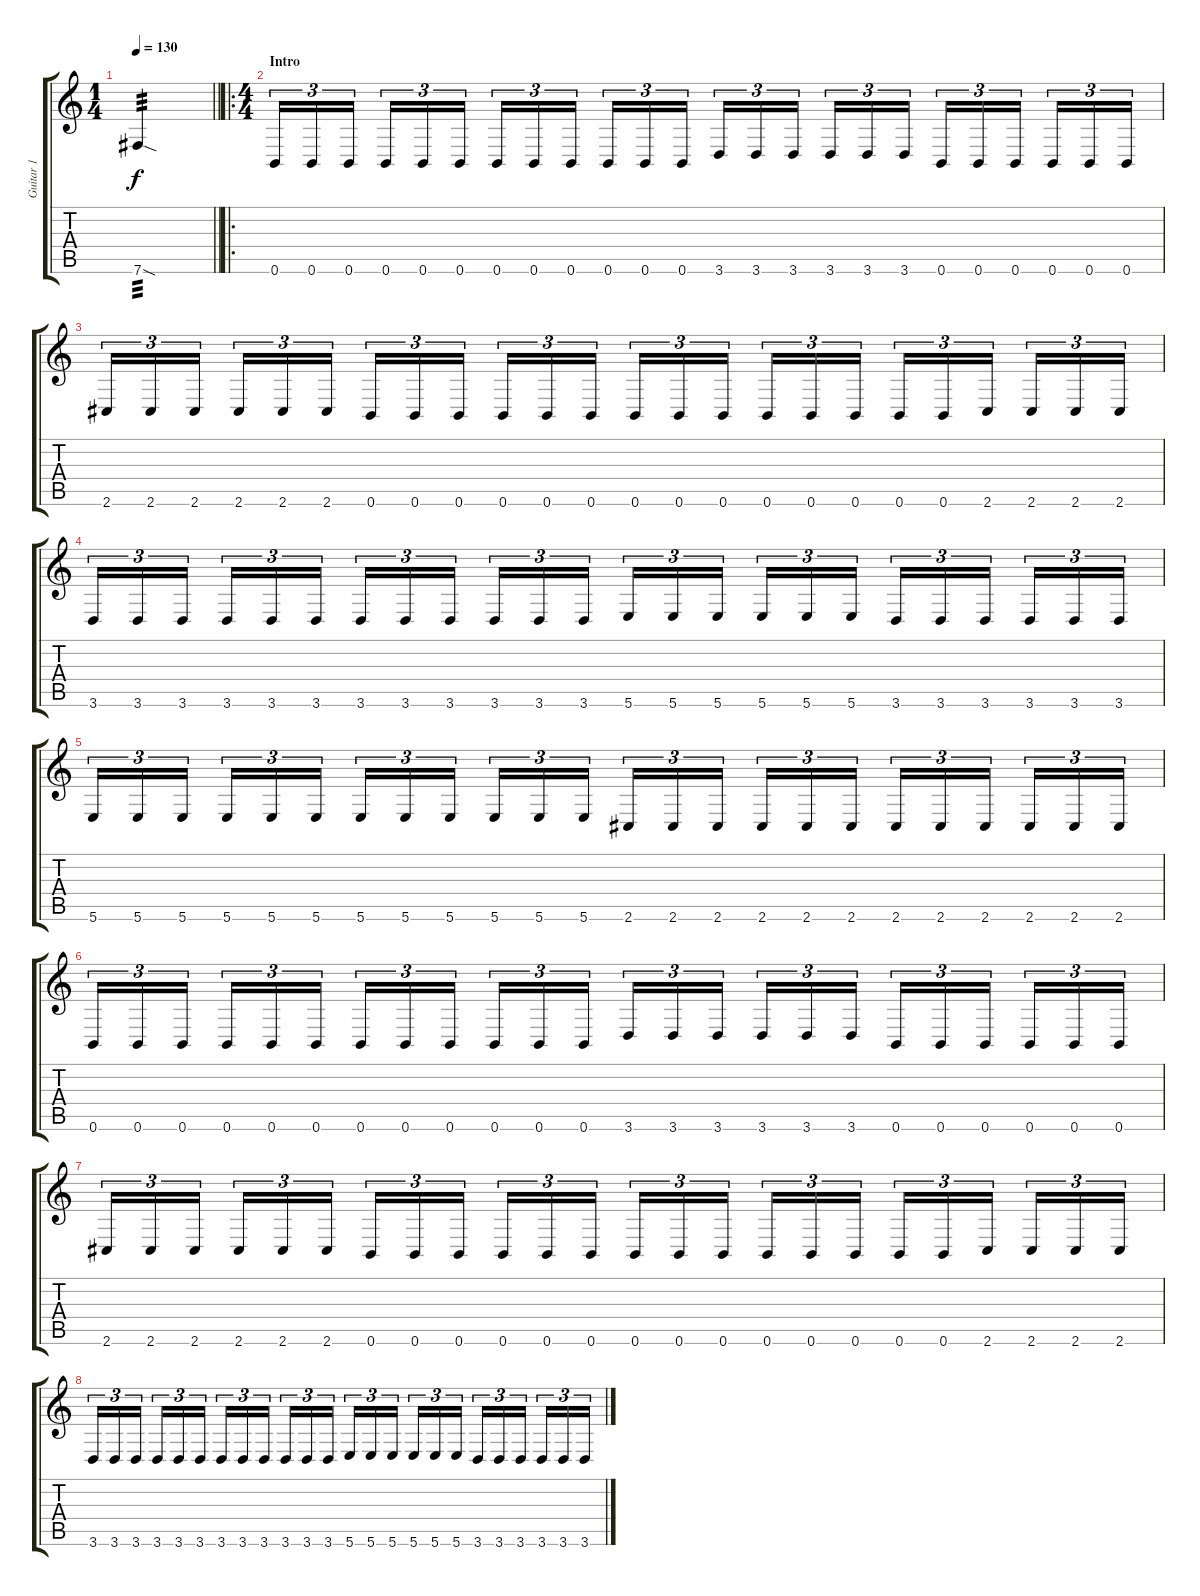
\track ("Guitar 1" "Guitar 1") {instrument distortionguitar}
\staff {score tabs}
\tuning (B3 Gb3 D3 A2 E2 B1) {hide}
\ts (1 4)
\tempo 130
\clef g2
\barLineRight lightlight
\ks c
7.6{sod}.4{tp 3 dy f instrument distortionguitar} |
\ro
\ts (4 4)
\section ("" "Intro")
0.6.16{tu (3 2)} 0.6.16{tu (3 2)} 0.6.16{tu (3 2)} 0.6.16{tu (3 2)} 0.6.16{tu (3 2)} 0.6.16{tu (3 2)} 0.6.16{tu (3 2)} 0.6.16{tu (3 2)} 0.6.16{tu (3 2)} 0.6.16{tu (3 2)} 0.6.16{tu (3 2)} 0.6.16{tu (3 2)} 3.6.16{tu (3 2)} 3.6.16{tu (3 2)} 3.6.16{tu (3 2)} 3.6.16{tu (3 2)} 3.6.16{tu (3 2)} 3.6.16{tu (3 2)} 0.6.16{tu (3 2)} 0.6.16{tu (3 2)} 0.6.16{tu (3 2)} 0.6.16{tu (3 2)} 0.6.16{tu (3 2)} 0.6.16{tu (3 2)} |
2.6.16{tu (3 2)} 2.6.16{tu (3 2)} 2.6.16{tu (3 2)} 2.6.16{tu (3 2)} 2.6.16{tu (3 2)} 2.6.16{tu (3 2)} 0.6.16{tu (3 2)} 0.6.16{tu (3 2)} 0.6.16{tu (3 2)} 0.6.16{tu (3 2)} 0.6.16{tu (3 2)} 0.6.16{tu (3 2)} 0.6.16{tu (3 2)} 0.6.16{tu (3 2)} 0.6.16{tu (3 2)} 0.6.16{tu (3 2)} 0.6.16{tu (3 2)} 0.6.16{tu (3 2)} 0.6.16{tu (3 2)} 0.6.16{tu (3 2)} 2.6.16{tu (3 2)} 2.6.16{tu (3 2)} 2.6.16{tu (3 2)} 2.6.16{tu (3 2)} |
3.6.16{tu (3 2)} 3.6.16{tu (3 2)} 3.6.16{tu (3 2)} 3.6.16{tu (3 2)} 3.6.16{tu (3 2)} 3.6.16{tu (3 2)} 3.6.16{tu (3 2)} 3.6.16{tu (3 2)} 3.6.16{tu (3 2)} 3.6.16{tu (3 2)} 3.6.16{tu (3 2)} 3.6.16{tu (3 2)} 5.6.16{tu (3 2)} 5.6.16{tu (3 2)} 5.6.16{tu (3 2)} 5.6.16{tu (3 2)} 5.6.16{tu (3 2)} 5.6.16{tu (3 2)} 3.6.16{tu (3 2)} 3.6.16{tu (3 2)} 3.6.16{tu (3 2)} 3.6.16{tu (3 2)} 3.6.16{tu (3 2)} 3.6.16{tu (3 2)} |
5.6.16{tu (3 2)} 5.6.16{tu (3 2)} 5.6.16{tu (3 2)} 5.6.16{tu (3 2)} 5.6.16{tu (3 2)} 5.6.16{tu (3 2)} 5.6.16{tu (3 2)} 5.6.16{tu (3 2)} 5.6.16{tu (3 2)} 5.6.16{tu (3 2)} 5.6.16{tu (3 2)} 5.6.16{tu (3 2)} 2.6.16{tu (3 2)} 2.6.16{tu (3 2)} 2.6.16{tu (3 2)} 2.6.16{tu (3 2)} 2.6.16{tu (3 2)} 2.6.16{tu (3 2)} 2.6.16{tu (3 2)} 2.6.16{tu (3 2)} 2.6.16{tu (3 2)} 2.6.16{tu (3 2)} 2.6.16{tu (3 2)} 2.6.16{tu (3 2)} |
0.6.16{tu (3 2)} 0.6.16{tu (3 2)} 0.6.16{tu (3 2)} 0.6.16{tu (3 2)} 0.6.16{tu (3 2)} 0.6.16{tu (3 2)} 0.6.16{tu (3 2)} 0.6.16{tu (3 2)} 0.6.16{tu (3 2)} 0.6.16{tu (3 2)} 0.6.16{tu (3 2)} 0.6.16{tu (3 2)} 3.6.16{tu (3 2)} 3.6.16{tu (3 2)} 3.6.16{tu (3 2)} 3.6.16{tu (3 2)} 3.6.16{tu (3 2)} 3.6.16{tu (3 2)} 0.6.16{tu (3 2)} 0.6.16{tu (3 2)} 0.6.16{tu (3 2)} 0.6.16{tu (3 2)} 0.6.16{tu (3 2)} 0.6.16{tu (3 2)} |
2.6.16{tu (3 2)} 2.6.16{tu (3 2)} 2.6.16{tu (3 2)} 2.6.16{tu (3 2)} 2.6.16{tu (3 2)} 2.6.16{tu (3 2)} 0.6.16{tu (3 2)} 0.6.16{tu (3 2)} 0.6.16{tu (3 2)} 0.6.16{tu (3 2)} 0.6.16{tu (3 2)} 0.6.16{tu (3 2)} 0.6.16{tu (3 2)} 0.6.16{tu (3 2)} 0.6.16{tu (3 2)} 0.6.16{tu (3 2)} 0.6.16{tu (3 2)} 0.6.16{tu (3 2)} 0.6.16{tu (3 2)} 0.6.16{tu (3 2)} 2.6.16{tu (3 2)} 2.6.16{tu (3 2)} 2.6.16{tu (3 2)} 2.6.16{tu (3 2)} |
3.6.16{tu (3 2)} 3.6.16{tu (3 2)} 3.6.16{tu (3 2)} 3.6.16{tu (3 2)} 3.6.16{tu (3 2)} 3.6.16{tu (3 2)} 3.6.16{tu (3 2)} 3.6.16{tu (3 2)} 3.6.16{tu (3 2)} 3.6.16{tu (3 2)} 3.6.16{tu (3 2)} 3.6.16{tu (3 2)} 5.6.16{tu (3 2)} 5.6.16{tu (3 2)} 5.6.16{tu (3 2)} 5.6.16{tu (3 2)} 5.6.16{tu (3 2)} 5.6.16{tu (3 2)} 3.6.16{tu (3 2)} 3.6.16{tu (3 2)} 3.6.16{tu (3 2)} 3.6.16{tu (3 2)} 3.6.16{tu (3 2)} 3.6.16{tu (3 2)}
